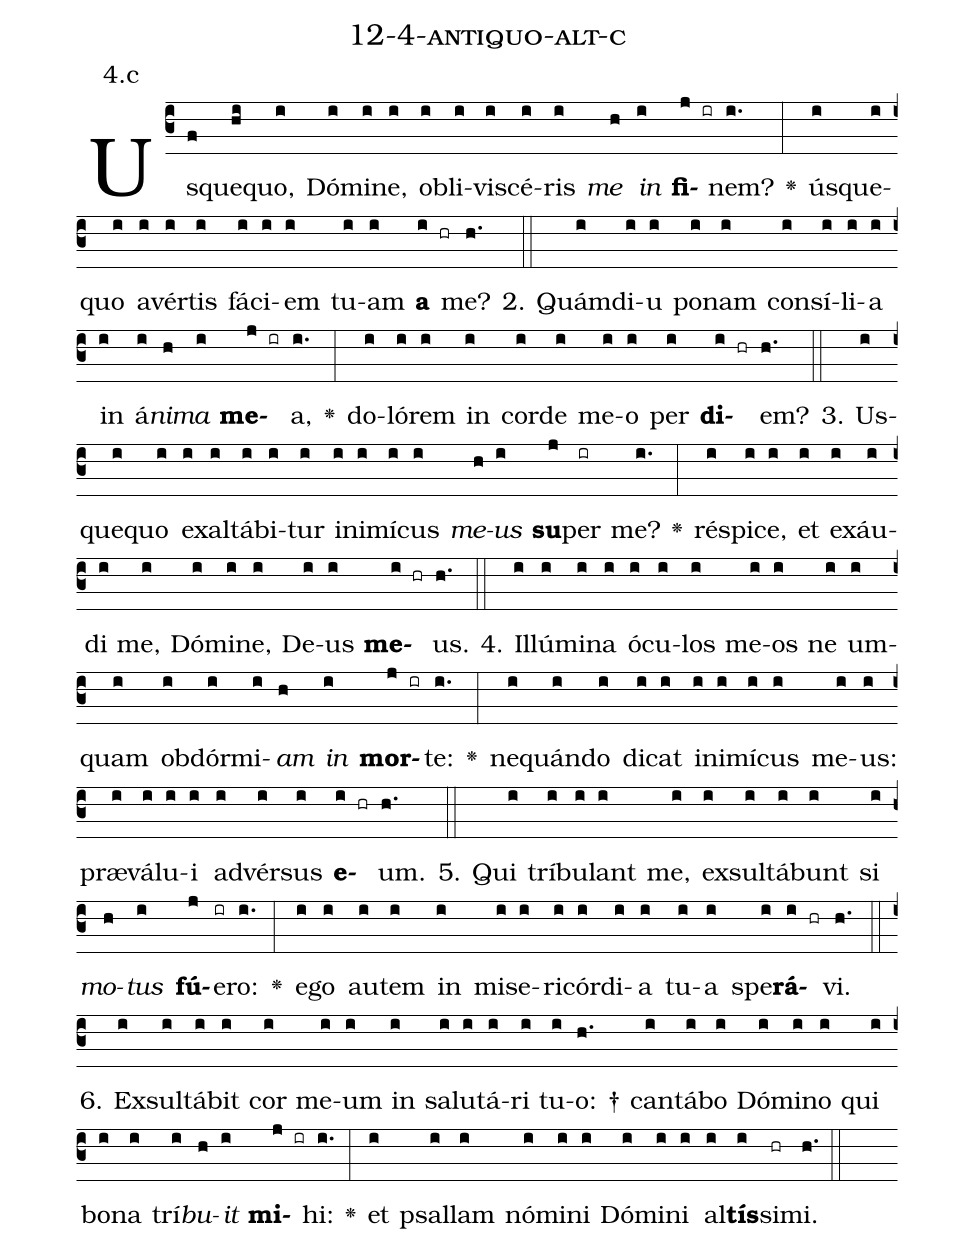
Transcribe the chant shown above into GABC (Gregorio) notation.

name: 12-4-antiquo-alt-c;
annotation: 4.c;
%%
(c3)Us(f)que(hi)quo,(i) Dó(i)mi(i)ne,(i) ob(i)li(i)vi(i)scé(i)ris(i) <i>me</i>(h) <i>in</i>(i) <b>fi</b>(j ir)nem?(i.) <v>\greheightstar</v>(:) ús(i)que(i)quo(i) a(i)vér(i)tis(i) fá(i)ci(i)em(i) tu(i)am(i) <b>a</b>(i hr) me?(h.) (::)
2. Quám(i)di(i)u(i) po(i)nam(i) con(i)sí(i)li(i)a(i) in(i) á(i)<i>ni</i>(h)<i>ma</i>(i) <b>me</b>(j ir)a,(i.) <v>\greheightstar</v>(:) do(i)ló(i)rem(i) in(i) cor(i)de(i) me(i)o(i) per(i) <b>di</b>(i hr)em?(h.) (::)
3. Us(i)que(i)quo(i) ex(i)al(i)tá(i)bi(i)tur(i) in(i)i(i)mí(i)cus(i) <i>me</i>(h)<i>us</i>(i) <b>su</b>(j)per(ir) me?(i.) <v>\greheightstar</v>(:) ré(i)spi(i)ce,(i) et(i) ex(i)áu(i)di(i) me,(i) Dó(i)mi(i)ne,(i) De(i)us(i) <b>me</b>(i hr)us.(h.) (::)
4. Il(i)lú(i)mi(i)na(i) ó(i)cu(i)los(i) me(i)os(i) ne(i) um(i)quam(i) ob(i)dór(i)mi(i)<i>am</i>(h) <i>in</i>(i) <b>mor</b>(j ir)te:(i.) <v>\greheightstar</v>(:) ne(i)quán(i)do(i) di(i)cat(i) in(i)i(i)mí(i)cus(i) me(i)us:(i) præ(i)vá(i)lu(i)i(i) ad(i)vér(i)sus(i) <b>e</b>(i hr)um.(h.) (::)
5. Qui(i) trí(i)bu(i)lant(i) me,(i) ex(i)sul(i)tá(i)bunt(i) si(i) <i>mo</i>(h)<i>tus</i>(i) <b>fú</b>(j)e(ir)ro:(i.) <v>\greheightstar</v>(:) e(i)go(i) au(i)tem(i) in(i) mi(i)se(i)ri(i)cór(i)di(i)a(i) tu(i)a(i) spe(i)<b>rá</b>(i hr)vi.(h.) (::)
6. Ex(i)sul(i)tá(i)bit(i) cor(i) me(i)um(i) in(i) sa(i)lu(i)tá(i)ri(i) tu(i)o: †(h.) can(i)tá(i)bo(i) Dó(i)mi(i)no(i) qui(i) bo(i)na(i) trí(i)<i>bu</i>(h)<i>it</i>(i) <b>mi</b>(j ir)hi:(i.) <v>\greheightstar</v>(:) et(i) psal(i)lam(i) nó(i)mi(i)ni(i) Dó(i)mi(i)ni(i) al(i)<b>tís</b>(i)si(hr)mi.(h.) (::)
